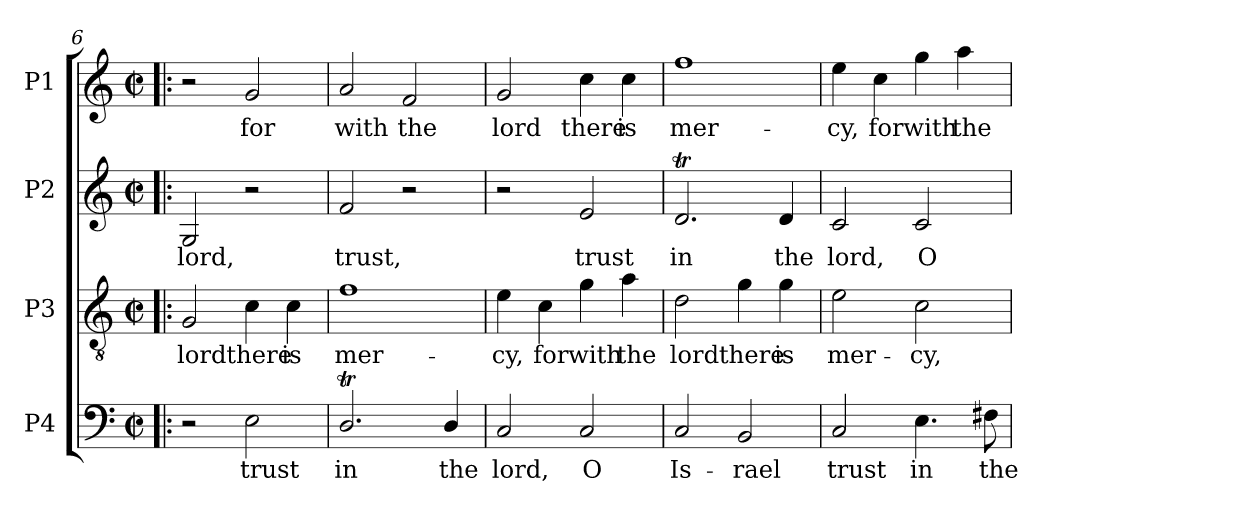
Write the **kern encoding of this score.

**kern	**text	**kern	**text	**kern	**text	**kern	**text
*part4	*part4	*part3	*part3	*part2	*part2	*part1	*part1
*staff4	*staff4	*staff3	*staff3	*staff2	*staff2	*staff1	*staff1
*I"P4	*	*I"P3	*	*I"P2	*	*I"P1	*
*clefF4	*	*clefGv2	*	*clefG2	*	*clefG2	*
*	*	*ITrd7c12	*	*	*	*	*
*k[]	*	*k[]	*	*k[]	*	*k[]	*
*C:	*	*C:	*	*C:	*	*C:	*
*M2/2	*	*M2/2	*	*M2/2	*	*M2/2	*
*met(c|)	*	*met(c|)	*	*met(c|)	*	*met(c|)	*
=6!|:	=6!|:	=6!|:	=6!|:	=6!|:	=6!|:	=6!|:	=6!|:
!	!	!	!LO:LY:b:color=#000000	!	!	!	!
!	!	!	!	!	!LO:LY:b:color=#000000	!	!
2r	.	2GGi/	lord	2Gi/	lord,	2r	.
!	!LO:LY:b:color=#000000	!	!	!	!	!	!
!	!	!	!LO:LY:b:color=#000000	!	!	!	!
!	!	!	!	!	!	!	!LO:LY:b:color=#000000
2Ei\	trust	4Ci\	there	2r	.	2gi/	for
!	!	!	!LO:LY:b:color=#000000	!	!	!	!
.	.	4Ci\	is	.	.	.	.
!!LO:LB:g=z
=7	=7	=7	=7	=7	=7	=7	=7
!	!LO:LY:b:color=#000000	!	!	!	!	!	!
!	!	!	!LO:LY:b:color=#000000	!	!	!	!
!	!	!	!	!	!LO:LY:b:color=#000000	!	!
!	!	!	!	!	!	!	!LO:LY:b:color=#000000
2.DTi/	in	1Fi	mer-	2fi/	trust,	2ai/	with
!	!	!	!	!	!	!	!LO:LY:b:color=#000000
.	.	.	.	2r	.	2fi/	the
!	!LO:LY:b:color=#000000	!	!	!	!	!	!
4Di/	the	.	.	.	.	.	.
=8	=8	=8	=8	=8	=8	=8	=8
!	!LO:LY:b:color=#000000	!	!	!	!	!	!
!	!	!	!LO:LY:b:color=#000000	!	!	!	!
!	!	!	!	!	!	!	!LO:LY:b:color=#000000
2Ci/	lord,	4Ei\	-cy,	2r	.	2gi/	lord
!	!	!	!LO:LY:b:color=#000000	!	!	!	!
.	.	4Ci\	for	.	.	.	.
!	!LO:LY:b:color=#000000	!	!	!	!	!	!
!	!	!	!LO:LY:b:color=#000000	!	!	!	!
!	!	!	!	!	!LO:LY:b:color=#000000	!	!
!	!	!	!	!	!	!	!LO:LY:b:color=#000000
2Ci/	O	4Gi\	with	2ei/	trust	4cci\	there
!	!	!	!LO:LY:b:color=#000000	!	!	!	!
!	!	!	!	!	!	!	!LO:LY:b:color=#000000
.	.	4Ai\	the	.	.	4cci\	is
=9	=9	=9	=9	=9	=9	=9	=9
!	!LO:LY:b:color=#000000	!	!	!	!	!	!
!	!	!	!LO:LY:b:color=#000000	!	!	!	!
!	!	!	!	!	!LO:LY:b:color=#000000	!	!
!	!	!	!	!	!	!	!LO:LY:b:color=#000000
2Ci/	Is-	2Di\	lord	2.dTi/	in	1ffi	mer-
!	!LO:LY:b:color=#000000	!	!	!	!	!	!
!	!	!	!LO:LY:b:color=#000000	!	!	!	!
2BBi/	-rael	4Gi\	there	.	.	.	.
!	!	!	!LO:LY:b:color=#000000	!	!	!	!
!	!	!	!	!	!LO:LY:b:color=#000000	!	!
.	.	4Gi\	is	4di/	the	.	.
=10	=10	=10	=10	=10	=10	=10	=10
!	!LO:LY:b:color=#000000	!	!	!	!	!	!
!	!	!	!LO:LY:b:color=#000000	!	!	!	!
!	!	!	!	!	!LO:LY:b:color=#000000	!	!
!	!	!	!	!	!	!	!LO:LY:b:color=#000000
2Ci/	trust	2Ei\	mer-	2ci/	lord,	4eei\	-cy,
!	!	!	!	!	!	!	!LO:LY:b:color=#000000
.	.	.	.	.	.	4cci\	for
!	!LO:LY:b:color=#000000	!	!	!	!	!	!
!	!	!	!LO:LY:b:color=#000000	!	!	!	!
!	!	!	!	!	!LO:LY:b:color=#000000	!	!
!	!	!	!	!	!	!	!LO:LY:b:color=#000000
4.Ei\	in	2Ci\	-cy,	2ci/	O	4ggi\	with
!	!	!	!	!	!	!	!LO:LY:b:color=#000000
.	.	.	.	.	.	4aai\	the
!	!LO:LY:b:color=#000000	!	!	!	!	!	!
8F#Xi\	the	.	.	.	.	.	.
=	=	=	=	=	=	=	=
*-	*-	*-	*-	*-	*-	*-	*-
